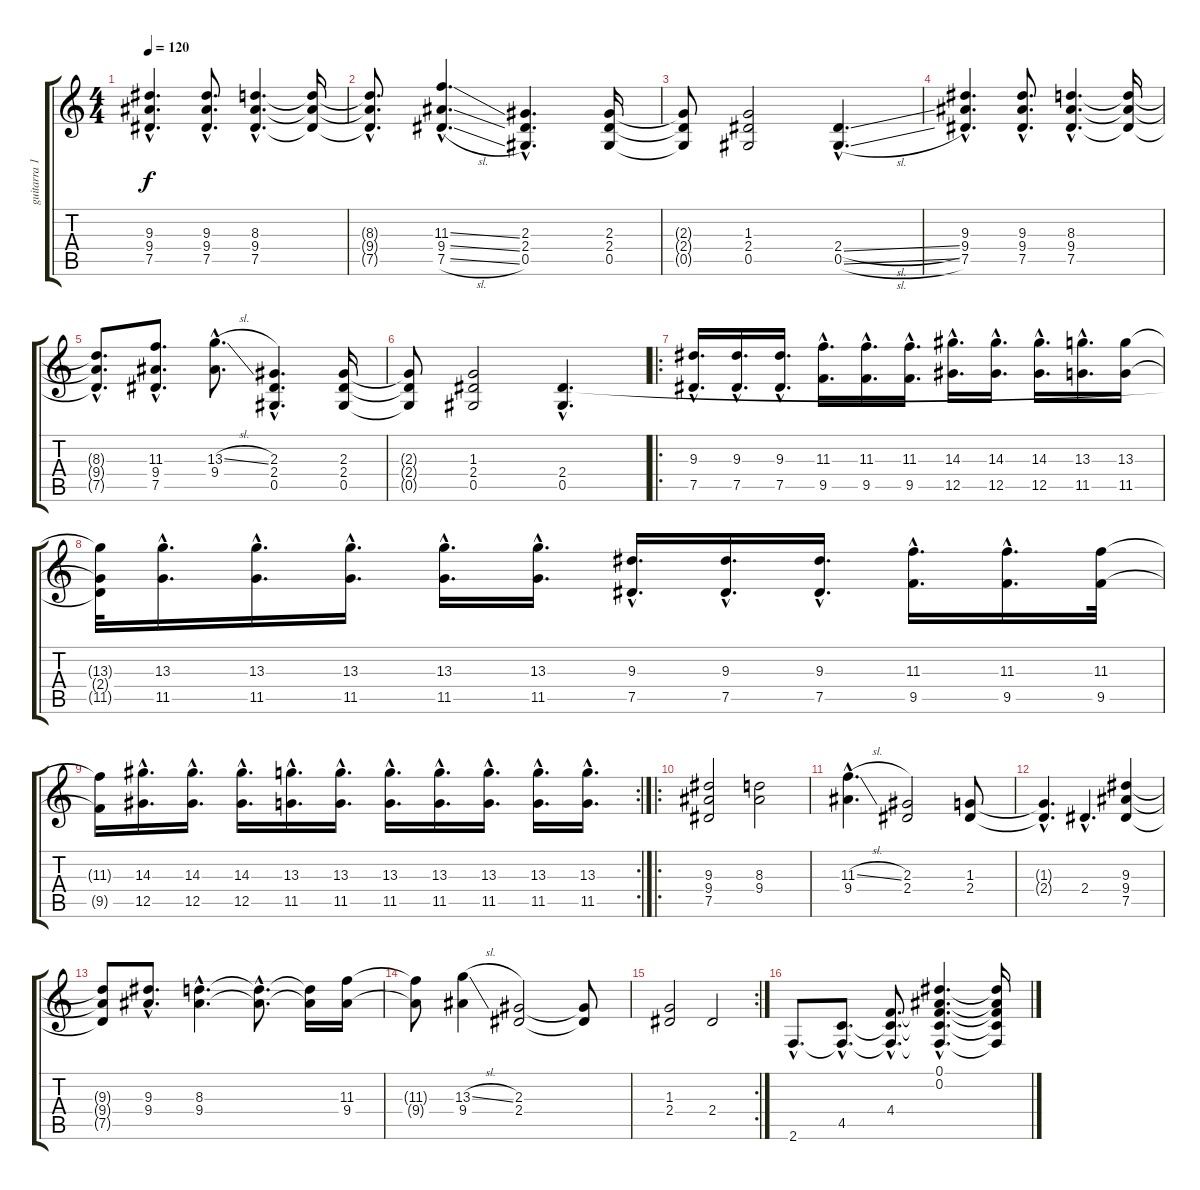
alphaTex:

\track ("guitarra 1" "guitarra 1") {instrument acousticguitarnylon}
\staff {score tabs}
\tuning (Eb4 Bb3 Gb3 Db3 Ab2 Eb2) {hide}
\ts (4 4)
\tempo 120
\clef g2
\ks c
(9.3{hac} 9.4{hac} 7.5{hac}).4{d dy f instrument acousticguitarnylon} (9.3{hac} 9.4{hac} 7.5{hac}).8{d} (8.3{hac} 9.4{hac} 7.5{hac}).4{d} (8.3{t} 9.4{t} 7.5{t}).16 |
(8.3{hac t} 9.4{hac t} 7.5{hac t}).8{d} (11.3{ss hac} 9.4{ss hac} 7.5{sl hac}).4{d} (2.3{hac} 2.4{hac} 0.5{hac}).4{d} (2.3 2.4 0.5).16 |
(2.3{t} 2.4{t} 0.5{t}).8 (1.3 2.4 0.5).2 (2.4{sl hac} 0.5{sl hac}).4{d} |
(9.3{hac} 9.4{hac} 7.5{hac}).4{d} (9.3{hac} 9.4{hac} 7.5{hac}).8{d} (8.3{hac} 9.4{hac} 7.5{hac}).4{d} (8.3{t} 9.4{t} 7.5{t}).16 |
(8.3{hac t} 9.4{hac t} 7.5{hac t}).8{d} (11.3{hac} 9.4{hac} 7.5{hac}).8{d} (13.3{sl hac} 9.4{hac}).8{d} (2.3{hac} 2.4{hac} 0.5{hac}).4{d} (2.3 2.4 0.5).16 |
(2.3{t} 2.4{t} 0.5{t}).8 (1.3 2.4 0.5).2 (2.4{hac} 0.5{hac}).4{d} |
\ro
(9.3{hac} 7.5{hac}).16{d instrument distortionguitar} (9.3{hac} 7.5{hac}).16{d} (9.3{hac} 7.5{hac}).16{d} (11.3{hac} 9.5{hac}).16{d} (11.3{hac} 9.5{hac}).16{d} (11.3{hac} 9.5{hac}).16{d} (14.3{hac} 12.5{hac}).16{d} (14.3{hac} 12.5{hac}).16{d} (14.3{hac} 12.5{hac}).16{d} (13.3{hac} 11.5{hac}).16{d} (13.3 11.5).16 |
(13.3{t} 2.4{t} 11.5{t}).32 (13.3{hac} 11.5{hac}).16{d} (13.3{hac} 11.5{hac}).16{d} (13.3{hac} 11.5{hac}).16{d} (13.3{hac} 11.5{hac}).16{d} (13.3{hac} 11.5{hac}).16{d} (9.3{hac} 7.5{hac}).16{d} (9.3{hac} 7.5{hac}).16{d} (9.3{hac} 7.5{hac}).16{d} (11.3{hac} 9.5{hac}).16{d} (11.3{hac} 9.5{hac}).16{d} (11.3 9.5).32 |
\rc 2
(11.3{t} 9.5{t}).16 (14.3{hac} 12.5{hac}).16{d} (14.3{hac} 12.5{hac}).16{d} (14.3{hac} 12.5{hac}).16{d} (13.3{hac} 11.5{hac}).16{d} (13.3{hac} 11.5{hac}).16{d} (13.3{hac} 11.5{hac}).16{d} (13.3{hac} 11.5{hac}).16{d} (13.3{hac} 11.5{hac}).16{d} (13.3{hac} 11.5{hac}).16{d} (13.3{hac} 11.5{hac}).16{d} |
\ro
\section ("" "")
(9.3 9.4 7.5).2{instrument acousticguitarnylon} (8.3 9.4).2 |
(11.3{sl hac} 9.4{hac}).4{d} (2.3 2.4).2 (1.3 2.4).8 |
(1.3{hac t} 2.4{hac t}).4{d} 2.4{hac}.4{d} (9.3 9.4 7.5).4 |
(9.3{t} 9.4{t} 7.5{t}).8 (9.3{hac} 9.4{hac}).8{d} (8.3{hac} 9.4{hac}).4{d} (8.3{hac t} 9.4{hac t}).8{d} (8.3{t} 9.4{t}).16 (11.3 9.4).16 |
(11.3{t} 9.4{t}).8 (13.3{sl} 9.4).4 (2.3 2.4).2 (2.3{t} 2.4{t}).8 |
\rc 2
(1.3 2.4).2 2.4.2 |
2.6{hac}.8{d instrument distortionguitar} (4.5{hac} 2.6{hac t}).8{d} (4.4{hac} 4.5{hac t} 2.6{hac t}).8{d} (0.1{hac} 0.2{hac} 4.4{hac t} 4.5{hac t} 2.6{hac t}).4{d} (0.1{t} 0.2{t} 4.4{t} 4.5{t} 2.6{t}).16
